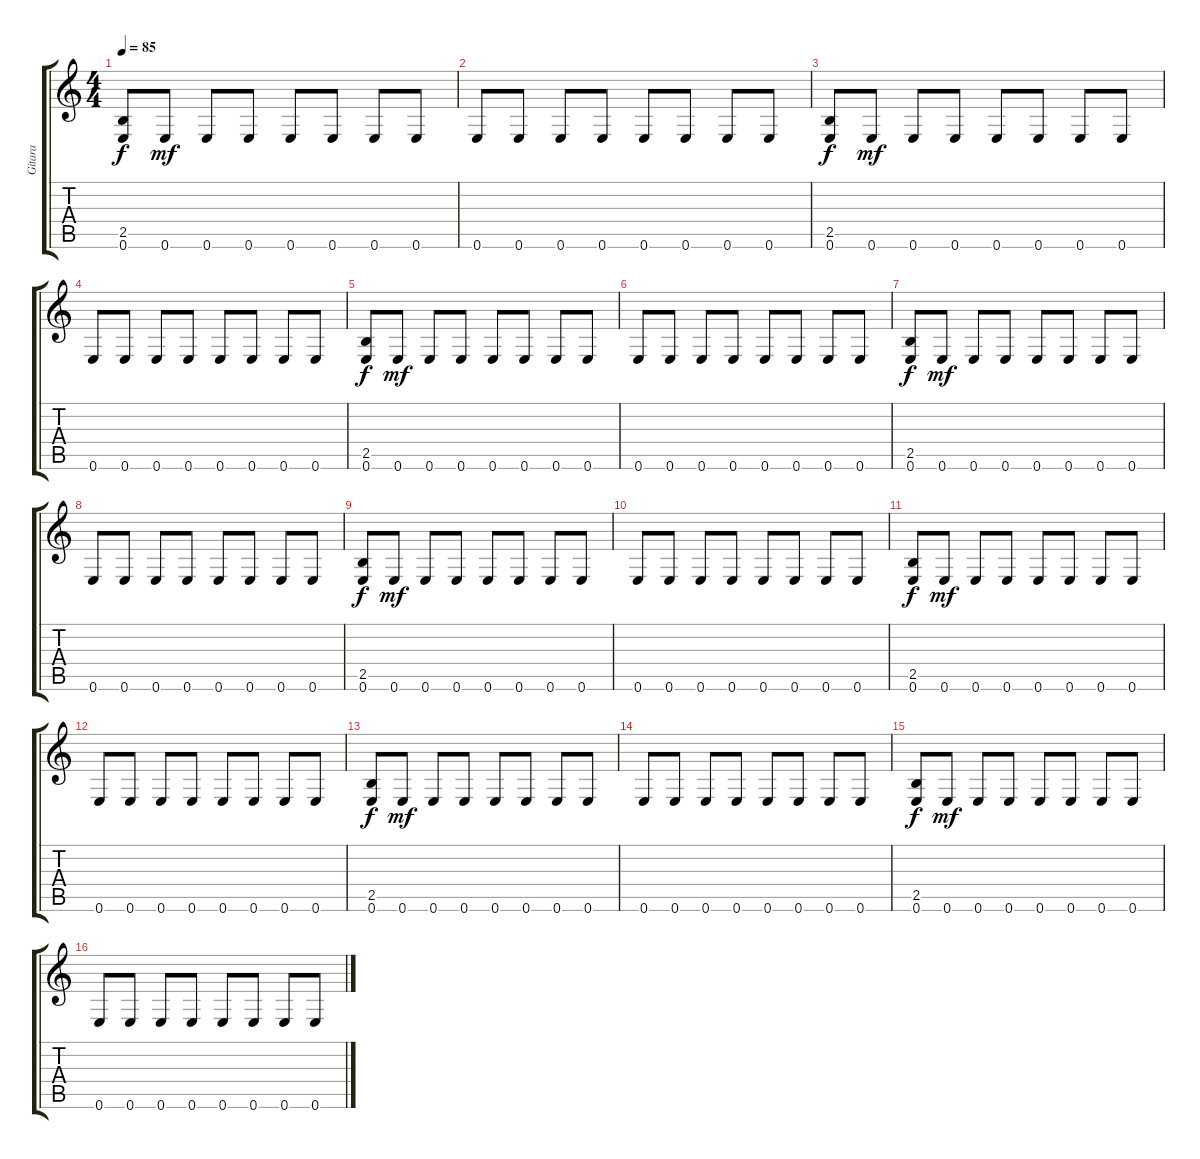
\track ("Gitara" "Gitara") {instrument distortionguitar}
\staff {score tabs}
\tuning (E4 B3 G3 D3 A2 E2) {hide}
\ts (4 4)
\tempo 85
\clef g2
\ks c
(2.5 0.6).8{dy f instrument distortionguitar} 0.6.8{dy mf} 0.6.8 0.6.8 0.6.8 0.6.8 0.6.8 0.6.8 |
0.6.8 0.6.8 0.6.8 0.6.8 0.6.8 0.6.8 0.6.8 0.6.8 |
(2.5 0.6).8{dy f} 0.6.8{dy mf} 0.6.8 0.6.8 0.6.8 0.6.8 0.6.8 0.6.8 |
0.6.8 0.6.8 0.6.8 0.6.8 0.6.8 0.6.8 0.6.8 0.6.8 |
(2.5 0.6).8{dy f} 0.6.8{dy mf} 0.6.8 0.6.8 0.6.8 0.6.8 0.6.8 0.6.8 |
0.6.8 0.6.8 0.6.8 0.6.8 0.6.8 0.6.8 0.6.8 0.6.8 |
(2.5 0.6).8{dy f} 0.6.8{dy mf} 0.6.8 0.6.8 0.6.8 0.6.8 0.6.8 0.6.8 |
0.6.8 0.6.8 0.6.8 0.6.8 0.6.8 0.6.8 0.6.8 0.6.8 |
(2.5 0.6).8{dy f} 0.6.8{dy mf} 0.6.8 0.6.8 0.6.8 0.6.8 0.6.8 0.6.8 |
0.6.8 0.6.8 0.6.8 0.6.8 0.6.8 0.6.8 0.6.8 0.6.8 |
(2.5 0.6).8{dy f} 0.6.8{dy mf} 0.6.8 0.6.8 0.6.8 0.6.8 0.6.8 0.6.8 |
0.6.8 0.6.8 0.6.8 0.6.8 0.6.8 0.6.8 0.6.8 0.6.8 |
(2.5 0.6).8{dy f} 0.6.8{dy mf} 0.6.8 0.6.8 0.6.8 0.6.8 0.6.8 0.6.8 |
0.6.8 0.6.8 0.6.8 0.6.8 0.6.8 0.6.8 0.6.8 0.6.8 |
(2.5 0.6).8{dy f} 0.6.8{dy mf} 0.6.8 0.6.8 0.6.8 0.6.8 0.6.8 0.6.8 |
0.6.8 0.6.8 0.6.8 0.6.8 0.6.8 0.6.8 0.6.8 0.6.8
